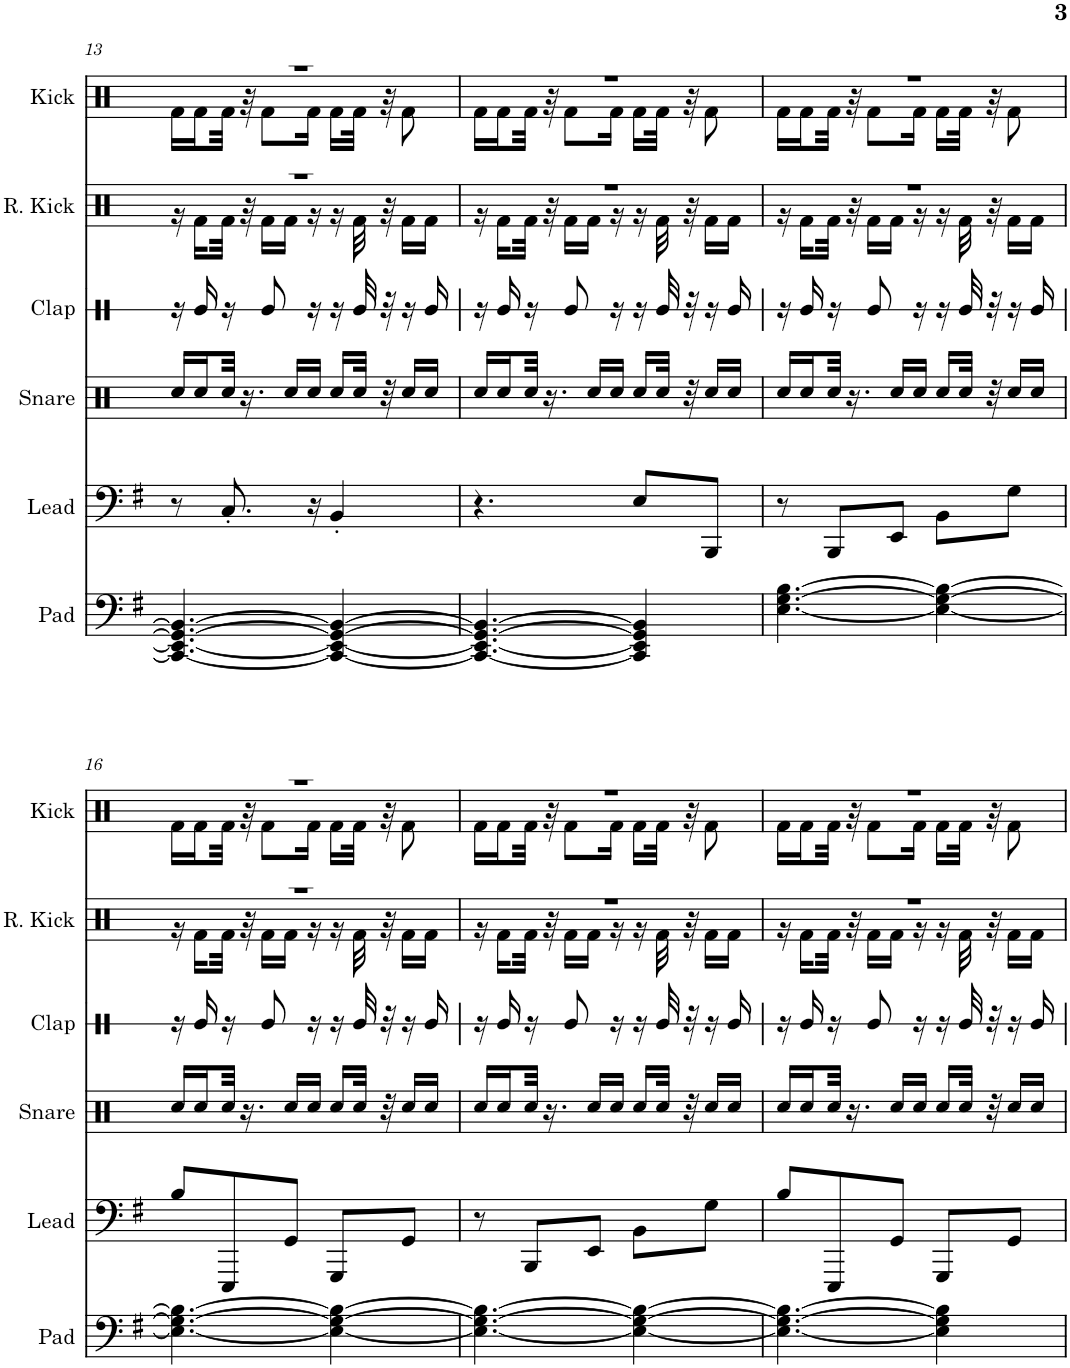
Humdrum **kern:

**kern	**kern	**kern	**kern	**kern	**kern
*part6	*part5	*part4	*part3	*part2	*part1
*staff6	*staff5	*staff4	*staff3	*staff2	*staff1
*I"Pad	*I"Lead	*I"Snare	*I"Clap	*I"Reverb Kick	*I"Kick
*I'Pad	*I'Lead	*I'Snare	*I'Clap	*I'R. Kick	*I'Kick
!!LO:PB:g=z
*clefF4	*clefF4	*clefX	*clefX	*clefX	*clefX
*k[f#]	*k[f#]	*k[f#]	*k[f#]	*k[f#]	*k[f#]
*M5/8	*M5/8	*M5/8	*M5/8	*M5/8	*M5/8
=13	=13	=13	=13	=13	=13
*	*	*	*	*^	*^
4.CC/_ 4.EE/_ 4.GG/_ 4.BB/_	8r	16Rcc/LL	16r	8%5r	16r	8%5r	16Rf\LL
.	.	16Rcc/	16Re/	.	16Rf\LL	.	16Rf\
.	8.C'/	32Rcc/JJk	16r	.	32Rf\JJk	.	32Rf\JJk
.	.	16.r	.	.	32r	.	32r
.	.	.	8Re/	.	16Rf\LL	.	8Rf\L
.	.	16Rcc/LL	.	.	16Rf\JJ	.	.
.	16r	16Rcc/JJ	16r	.	16r	.	16Rf\Jk
4CC/_ 4EE/_ 4GG/_ 4BB/_	4BB'/	16Rcc/LL	16r	.	16r	.	16Rf\LL
.	.	32Rcc/JJk	32Re/	.	32Rf\	.	32Rf\JJk
.	.	32r	32r	.	32r	.	32r
.	.	16Rcc/LL	16r	.	16Rf\LL	.	8Rf\
.	.	16Rcc/JJ	16Re/	.	16Rf\JJ	.	.
=14	=14	=14	=14	=14	=14	=14	=14
4.CC/_ 4.EE/_ 4.GG/_ 4.BB/_	4.r	16Rcc/LL	16r	8%5r	16r	8%5r	16Rf\LL
.	.	16Rcc/	16Re/	.	16Rf\LL	.	16Rf\
.	.	32Rcc/JJk	16r	.	32Rf\JJk	.	32Rf\JJk
.	.	16.r	.	.	32r	.	32r
.	.	.	8Re/	.	16Rf\LL	.	8Rf\L
.	.	16Rcc/LL	.	.	16Rf\JJ	.	.
.	.	16Rcc/JJ	16r	.	16r	.	16Rf\Jk
4CC/] 4EE/] 4GG/] 4BB/]	8E/L	16Rcc/LL	16r	.	16r	.	16Rf\LL
.	.	32Rcc/JJk	32Re/	.	32Rf\	.	32Rf\JJk
.	.	32r	32r	.	32r	.	32r
.	8BBB/J	16Rcc/LL	16r	.	16Rf\LL	.	8Rf\
.	.	16Rcc/JJ	16Re/	.	16Rf\JJ	.	.
=15	=15	=15	=15	=15	=15	=15	=15
[4.E\ [4.G\ [4.B\	8r	16Rcc/LL	16r	8%5r	16r	8%5r	16Rf\LL
.	.	16Rcc/	16Re/	.	16Rf\LL	.	16Rf\
.	8BBB/L	32Rcc/JJk	16r	.	32Rf\JJk	.	32Rf\JJk
.	.	16.r	.	.	32r	.	32r
.	.	.	8Re/	.	16Rf\LL	.	8Rf\L
.	8EE/J	16Rcc/LL	.	.	16Rf\JJ	.	.
.	.	16Rcc/JJ	16r	.	16r	.	16Rf\Jk
4E\_ 4G\_ 4B\_	8BB\L	16Rcc/LL	16r	.	16r	.	16Rf\LL
.	.	32Rcc/JJk	32Re/	.	32Rf\	.	32Rf\JJk
.	.	32r	32r	.	32r	.	32r
.	8G\J	16Rcc/LL	16r	.	16Rf\LL	.	8Rf\
.	.	16Rcc/JJ	16Re/	.	16Rf\JJ	.	.
!!LO:LB:g=z	!!
=16	=16	=16	=16	=16	=16	=16	=16
4.E\_ 4.G\_ 4.B\_	8B/L	16Rcc/LL	16r	8%5r	16r	8%5r	16Rf\LL
.	.	16Rcc/	16Re/	.	16Rf\LL	.	16Rf\
.	8EEE/	32Rcc/JJk	16r	.	32Rf\JJk	.	32Rf\JJk
.	.	16.r	.	.	32r	.	32r
.	.	.	8Re/	.	16Rf\LL	.	8Rf\L
.	8GG/J	16Rcc/LL	.	.	16Rf\JJ	.	.
.	.	16Rcc/JJ	16r	.	16r	.	16Rf\Jk
4E\_ 4G\_ 4B\_	8GGG/L	16Rcc/LL	16r	.	16r	.	16Rf\LL
.	.	32Rcc/JJk	32Re/	.	32Rf\	.	32Rf\JJk
.	.	32r	32r	.	32r	.	32r
.	8GG/J	16Rcc/LL	16r	.	16Rf\LL	.	8Rf\
.	.	16Rcc/JJ	16Re/	.	16Rf\JJ	.	.
=17	=17	=17	=17	=17	=17	=17	=17
4.E\_ 4.G\_ 4.B\_	8r	16Rcc/LL	16r	8%5r	16r	8%5r	16Rf\LL
.	.	16Rcc/	16Re/	.	16Rf\LL	.	16Rf\
.	8BBB/L	32Rcc/JJk	16r	.	32Rf\JJk	.	32Rf\JJk
.	.	16.r	.	.	32r	.	32r
.	.	.	8Re/	.	16Rf\LL	.	8Rf\L
.	8EE/J	16Rcc/LL	.	.	16Rf\JJ	.	.
.	.	16Rcc/JJ	16r	.	16r	.	16Rf\Jk
4E\_ 4G\_ 4B\_	8BB\L	16Rcc/LL	16r	.	16r	.	16Rf\LL
.	.	32Rcc/JJk	32Re/	.	32Rf\	.	32Rf\JJk
.	.	32r	32r	.	32r	.	32r
.	8G\J	16Rcc/LL	16r	.	16Rf\LL	.	8Rf\
.	.	16Rcc/JJ	16Re/	.	16Rf\JJ	.	.
=18	=18	=18	=18	=18	=18	=18	=18
4.E\_ 4.G\_ 4.B\_	8B/L	16Rcc/LL	16r	8%5r	16r	8%5r	16Rf\LL
.	.	16Rcc/	16Re/	.	16Rf\LL	.	16Rf\
.	8EEE/	32Rcc/JJk	16r	.	32Rf\JJk	.	32Rf\JJk
.	.	16.r	.	.	32r	.	32r
.	.	.	8Re/	.	16Rf\LL	.	8Rf\L
.	8GG/J	16Rcc/LL	.	.	16Rf\JJ	.	.
.	.	16Rcc/JJ	16r	.	16r	.	16Rf\Jk
4E\] 4G\] 4B\]	8GGG/L	16Rcc/LL	16r	.	16r	.	16Rf\LL
.	.	32Rcc/JJk	32Re/	.	32Rf\	.	32Rf\JJk
.	.	32r	32r	.	32r	.	32r
.	8GG/J	16Rcc/LL	16r	.	16Rf\LL	.	8Rf\
.	.	16Rcc/JJ	16Re/	.	16Rf\JJ	.	.
*	*	*	*	*v	*v	*	*
*	*	*	*	*	*v	*v
=	=	=	=	=	=
*-	*-	*-	*-	*-	*-
